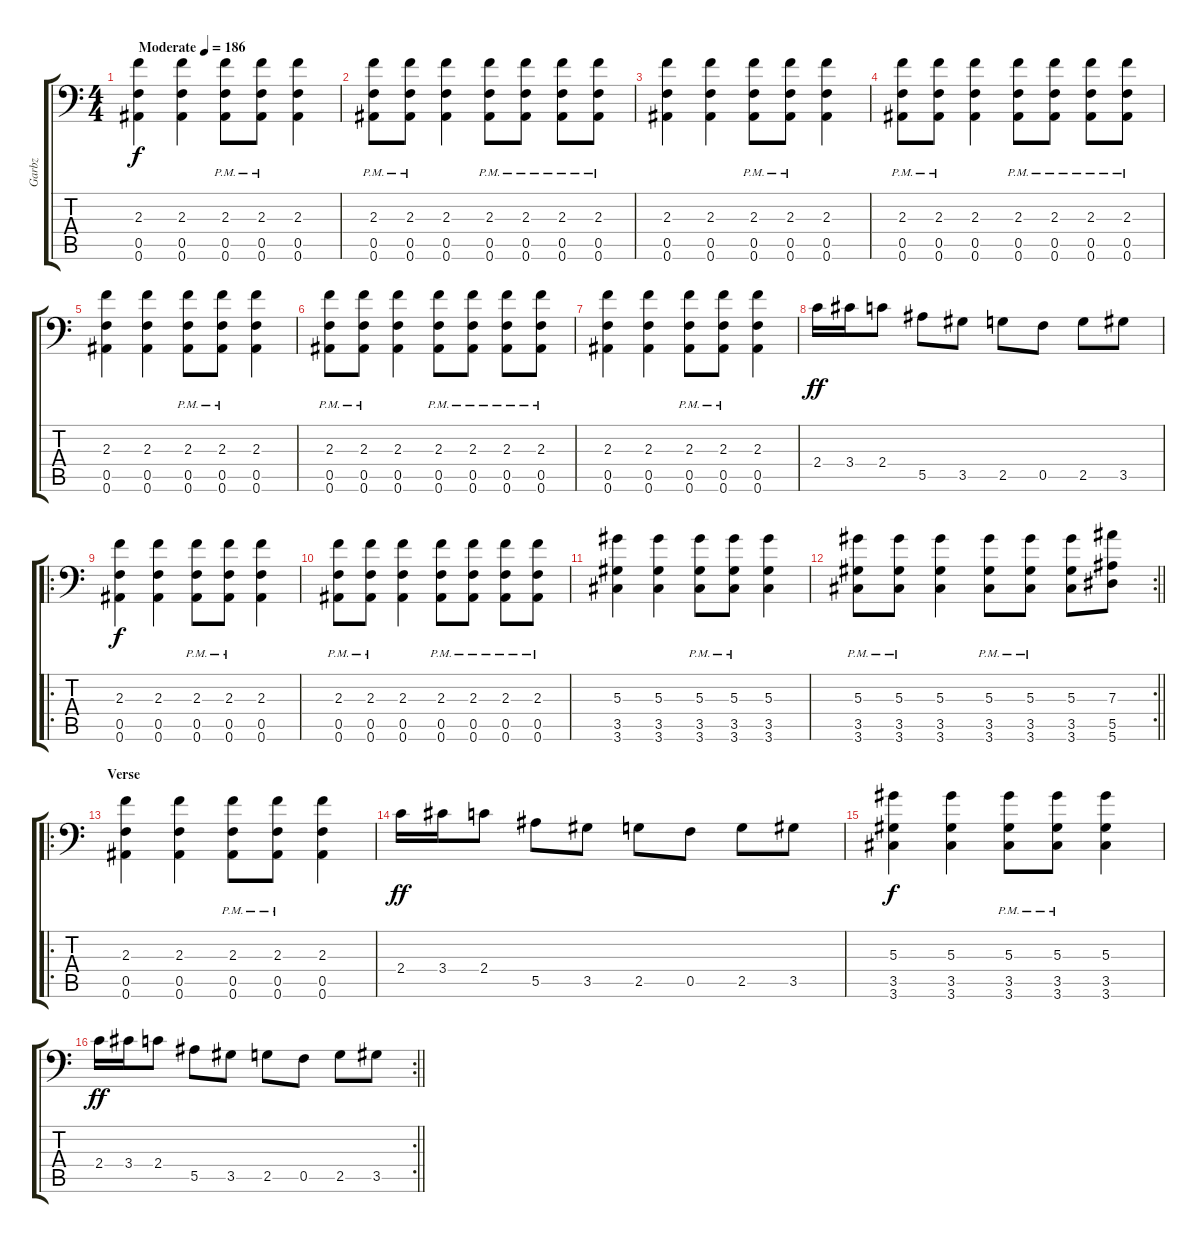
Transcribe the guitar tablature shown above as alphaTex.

\track ("Garbz" "Garbz") {instrument overdrivenguitar}
\staff {score tabs}
\tuning (C4 G3 Eb3 Bb2 F2 Bb1) {hide}
\ts (4 4)
\tempo (186 "Moderate")
\clef f4
\ks c
(2.3 0.5 0.6).4{dy f instrument overdrivenguitar} (2.3 0.5 0.6).4 (2.3{pm} 0.5{pm} 0.6{pm}).8 (2.3{pm} 0.5{pm} 0.6{pm}).8 (2.3 0.5 0.6).4 |
(2.3{pm} 0.5{pm} 0.6{pm}).8 (2.3{pm} 0.5{pm} 0.6{pm}).8 (2.3 0.5 0.6).4 (2.3{pm} 0.5{pm} 0.6{pm}).8 (2.3{pm} 0.5{pm} 0.6{pm}).8 (2.3{pm} 0.5{pm} 0.6{pm}).8 (2.3{pm} 0.5{pm} 0.6{pm}).8 |
(2.3 0.5 0.6).4 (2.3 0.5 0.6).4 (2.3{pm} 0.5{pm} 0.6{pm}).8 (2.3{pm} 0.5{pm} 0.6{pm}).8 (2.3 0.5 0.6).4 |
(2.3{pm} 0.5{pm} 0.6{pm}).8 (2.3{pm} 0.5{pm} 0.6{pm}).8 (2.3 0.5 0.6).4 (2.3{pm} 0.5{pm} 0.6{pm}).8 (2.3{pm} 0.5{pm} 0.6{pm}).8 (2.3{pm} 0.5{pm} 0.6{pm}).8 (2.3{pm} 0.5{pm} 0.6{pm}).8 |
(2.3 0.5 0.6).4 (2.3 0.5 0.6).4 (2.3{pm} 0.5{pm} 0.6{pm}).8 (2.3{pm} 0.5{pm} 0.6{pm}).8 (2.3 0.5 0.6).4 |
(2.3{pm} 0.5{pm} 0.6{pm}).8 (2.3{pm} 0.5{pm} 0.6{pm}).8 (2.3 0.5 0.6).4 (2.3{pm} 0.5{pm} 0.6{pm}).8 (2.3{pm} 0.5{pm} 0.6{pm}).8 (2.3{pm} 0.5{pm} 0.6{pm}).8 (2.3{pm} 0.5{pm} 0.6{pm}).8 |
(2.3 0.5 0.6).4 (2.3 0.5 0.6).4 (2.3{pm} 0.5{pm} 0.6{pm}).8 (2.3{pm} 0.5{pm} 0.6{pm}).8 (2.3 0.5 0.6).4 |
2.4.16{dy ff} 3.4.16 2.4.8 5.5.8 3.5.8 2.5.8 0.5.8 2.5.8 3.5.8 |
\ro
(2.3 0.5 0.6).4{dy f} (2.3 0.5 0.6).4 (2.3{pm} 0.5{pm} 0.6{pm}).8 (2.3{pm} 0.5{pm} 0.6{pm}).8 (2.3 0.5 0.6).4 |
(2.3{pm} 0.5{pm} 0.6{pm}).8 (2.3{pm} 0.5{pm} 0.6{pm}).8 (2.3 0.5 0.6).4 (2.3{pm} 0.5{pm} 0.6{pm}).8 (2.3{pm} 0.5{pm} 0.6{pm}).8 (2.3{pm} 0.5{pm} 0.6{pm}).8 (2.3{pm} 0.5{pm} 0.6{pm}).8 |
(5.3 3.5 3.6).4 (5.3 3.5 3.6).4 (5.3{pm} 3.5{pm} 3.6{pm}).8 (5.3{pm} 3.5{pm} 3.6{pm}).8 (5.3 3.5 3.6).4 |
\rc 2
\barLineRight lightlight
(5.3{pm} 3.5{pm} 3.6{pm}).8 (5.3{pm} 3.5{pm} 3.6{pm}).8 (5.3 3.5 3.6).4 (5.3{pm} 3.5{pm} 3.6{pm}).8 (5.3{pm} 3.5{pm} 3.6{pm}).8 (5.3 3.5 3.6).8 (7.3 5.5 5.6).8 |
\ro
\section ("" "Verse")
(2.3 0.5 0.6).4 (2.3 0.5 0.6).4 (2.3{pm} 0.5{pm} 0.6{pm}).8 (2.3{pm} 0.5{pm} 0.6{pm}).8 (2.3 0.5 0.6).4 |
2.4.16{dy ff} 3.4.16 2.4.8 5.5.8 3.5.8 2.5.8 0.5.8 2.5.8 3.5.8 |
(5.3 3.5 3.6).4{dy f} (5.3 3.5 3.6).4 (5.3{pm} 3.5{pm} 3.6{pm}).8 (5.3{pm} 3.5{pm} 3.6{pm}).8 (5.3 3.5 3.6).4 |
\rc 2
\barLineRight lightlight
2.4.16{dy ff} 3.4.16 2.4.8 5.5.8 3.5.8 2.5.8 0.5.8 2.5.8 3.5.8
